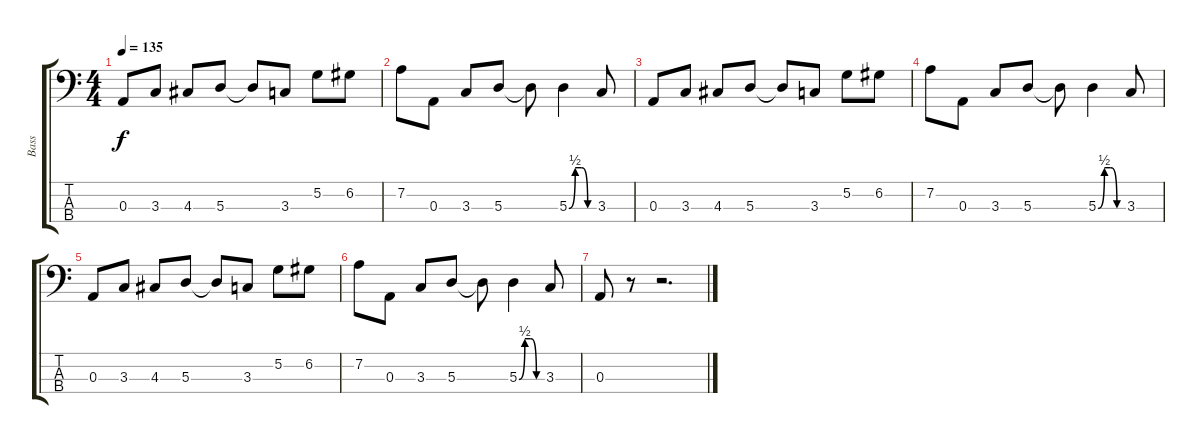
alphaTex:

\track ("Bass" "Bass") {instrument electricbassfinger}
\staff {score tabs}
\tuning (G2 D2 A1 E1) {hide}
\ts (4 4)
\tempo 135
\clef f4
\ks c
0.3.8{dy f} 3.3.8 4.3.8 5.3.8 5.3{t}.8 3.3.8 5.2.8 6.2.8 |
7.2.8 0.3.8 3.3.8 5.3.8 5.3{t}.8 5.3{be (custom 0 0 15 2 30 2 45 0 60 0)}.4 3.3.8 |
0.3.8 3.3.8 4.3.8 5.3.8 5.3{t}.8 3.3.8 5.2.8 6.2.8 |
7.2.8 0.3.8 3.3.8 5.3.8 5.3{t}.8 5.3{be (custom 0 0 15 2 30 2 45 0 60 0)}.4 3.3.8 |
0.3.8 3.3.8 4.3.8 5.3.8 5.3{t}.8 3.3.8 5.2.8 6.2.8 |
7.2.8 0.3.8 3.3.8 5.3.8 5.3{t}.8 5.3{be (custom 0 0 15 2 30 2 45 0 60 0)}.4 3.3.8 |
0.3.8 r.8 r.2{d}
